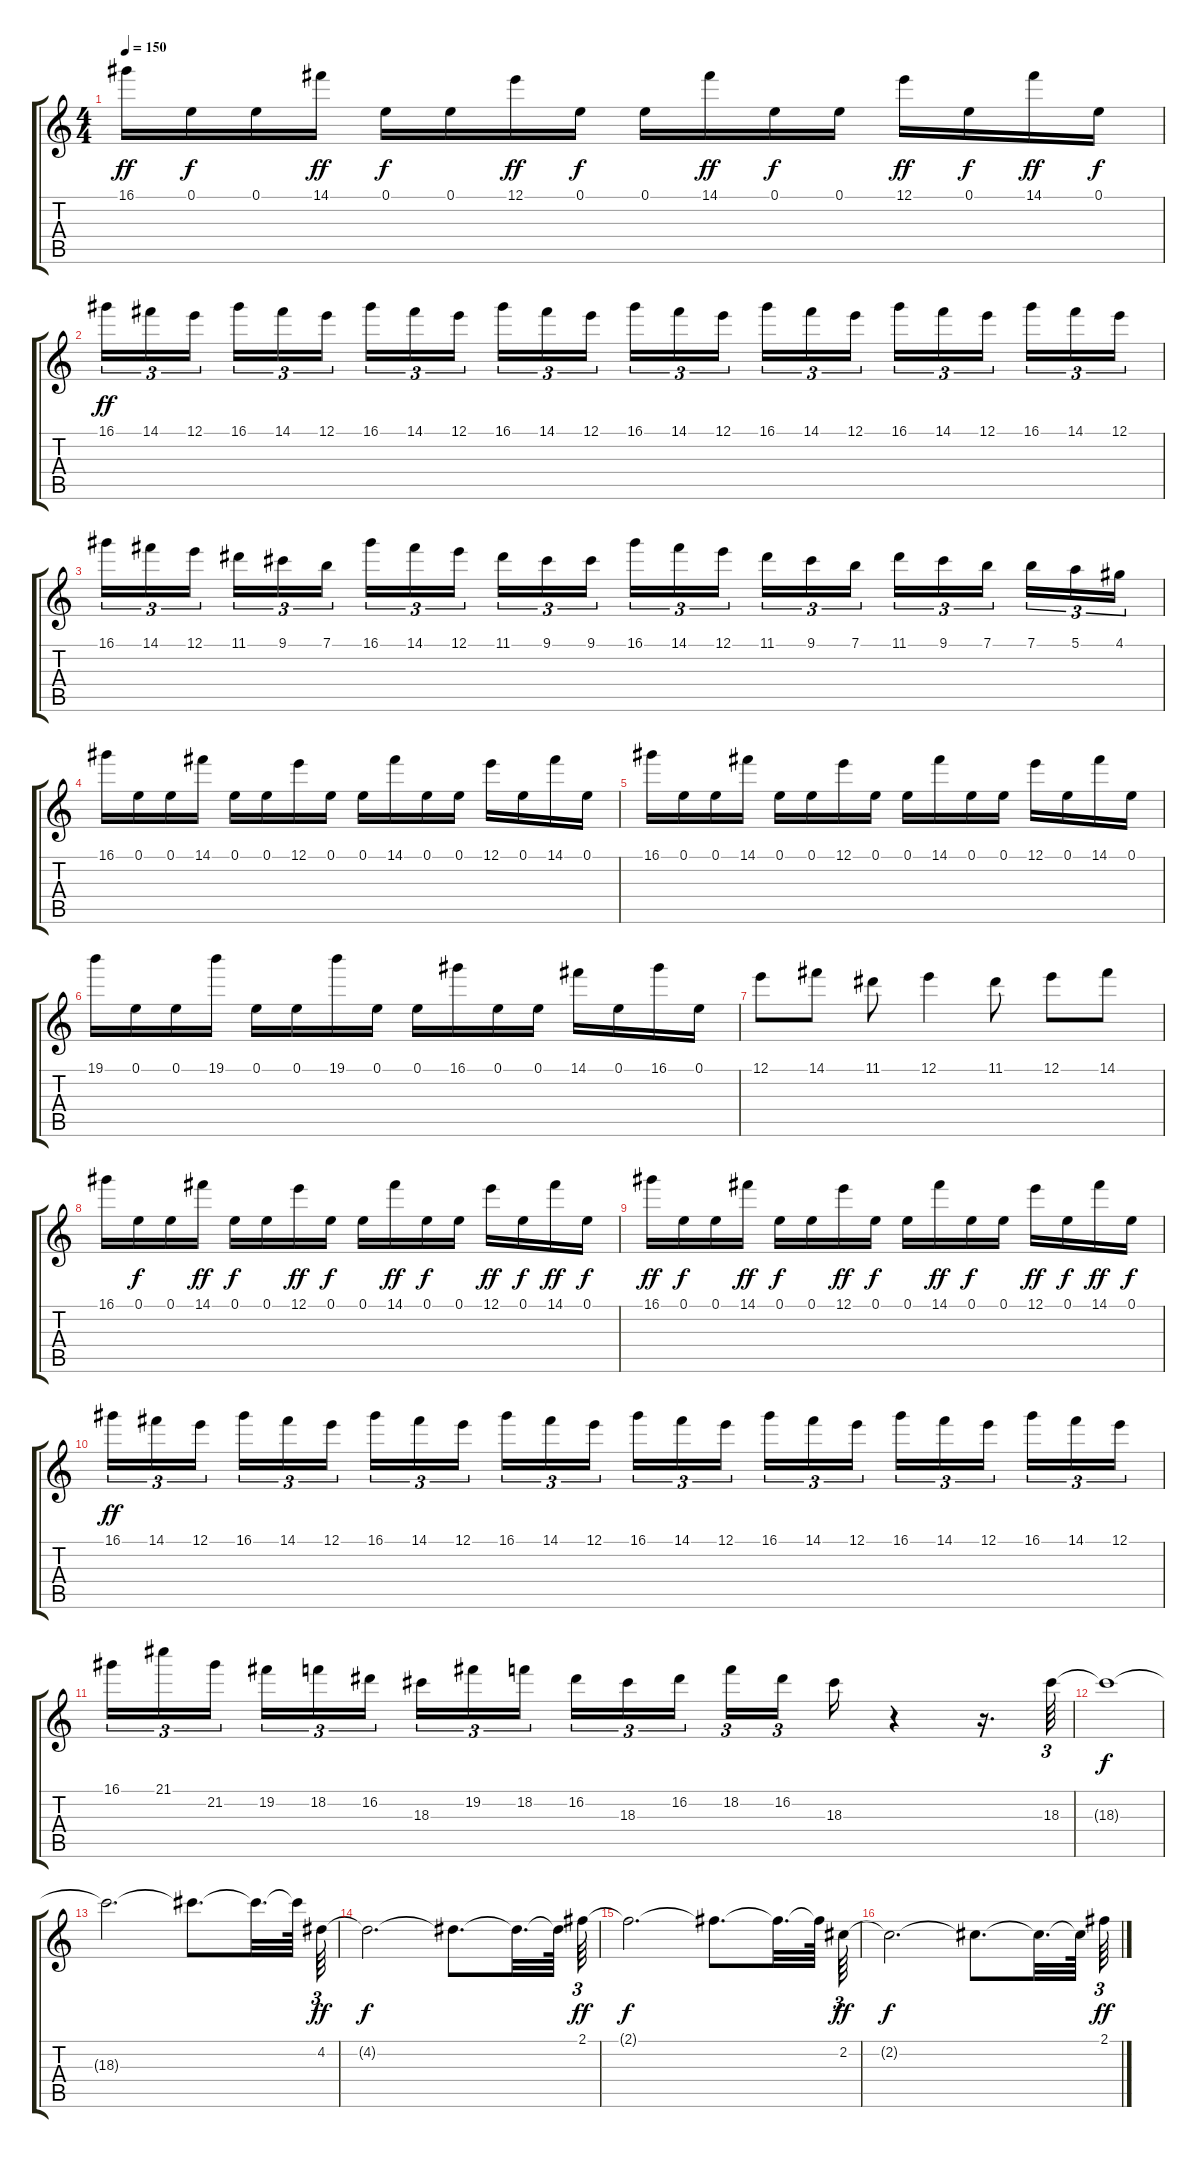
\track "" {instrument distortionguitar}
\staff {score tabs}
\tuning (E4 B3 G3 D3 A2 E2) {hide}
\ts (4 4)
\tempo 150
\clef g2
\ks c
16.1.16{dy ff} 0.1.16{dy f} 0.1.16 14.1.16{dy ff} 0.1.16{dy f} 0.1.16 12.1.16{dy ff} 0.1.16{dy f} 0.1.16 14.1.16{dy ff} 0.1.16{dy f} 0.1.16 12.1.16{dy ff} 0.1.16{dy f} 14.1.16{dy ff} 0.1.16{dy f} |
16.1.16{tu (3 2) dy ff} 14.1.16{tu (3 2)} 12.1.16{tu (3 2)} 16.1.16{tu (3 2)} 14.1.16{tu (3 2)} 12.1.16{tu (3 2)} 16.1.16{tu (3 2)} 14.1.16{tu (3 2)} 12.1.16{tu (3 2)} 16.1.16{tu (3 2)} 14.1.16{tu (3 2)} 12.1.16{tu (3 2)} 16.1.16{tu (3 2)} 14.1.16{tu (3 2)} 12.1.16{tu (3 2)} 16.1.16{tu (3 2)} 14.1.16{tu (3 2)} 12.1.16{tu (3 2)} 16.1.16{tu (3 2)} 14.1.16{tu (3 2)} 12.1.16{tu (3 2)} 16.1.16{tu (3 2)} 14.1.16{tu (3 2)} 12.1.16{tu (3 2)} |
16.1.16{tu (3 2)} 14.1.16{tu (3 2)} 12.1.16{tu (3 2)} 11.1.16{tu (3 2)} 9.1.16{tu (3 2)} 7.1.16{tu (3 2)} 16.1.16{tu (3 2)} 14.1.16{tu (3 2)} 12.1.16{tu (3 2)} 11.1.16{tu (3 2)} 9.1.16{tu (3 2)} 9.1.16{tu (3 2)} 16.1.16{tu (3 2)} 14.1.16{tu (3 2)} 12.1.16{tu (3 2)} 11.1.16{tu (3 2)} 9.1.16{tu (3 2)} 7.1.16{tu (3 2)} 11.1.16{tu (3 2)} 9.1.16{tu (3 2)} 7.1.16{tu (3 2)} 7.1.16{tu (3 2)} 5.1.16{tu (3 2)} 4.1.16{tu (3 2)} |
16.1.16 0.1.16 0.1.16 14.1.16 0.1.16 0.1.16 12.1.16 0.1.16 0.1.16 14.1.16 0.1.16 0.1.16 12.1.16 0.1.16 14.1.16 0.1.16 |
16.1.16 0.1.16 0.1.16 14.1.16 0.1.16 0.1.16 12.1.16 0.1.16 0.1.16 14.1.16 0.1.16 0.1.16 12.1.16 0.1.16 14.1.16 0.1.16 |
19.1.16 0.1.16 0.1.16 19.1.16 0.1.16 0.1.16 19.1.16 0.1.16 0.1.16 16.1.16 0.1.16 0.1.16 14.1.16 0.1.16 16.1.16 0.1.16 |
12.1.8 14.1.8 11.1.8 12.1.4 11.1.8 12.1.8 14.1.8 |
16.1.16 0.1.16{dy f} 0.1.16 14.1.16{dy ff} 0.1.16{dy f} 0.1.16 12.1.16{dy ff} 0.1.16{dy f} 0.1.16 14.1.16{dy ff} 0.1.16{dy f} 0.1.16 12.1.16{dy ff} 0.1.16{dy f} 14.1.16{dy ff} 0.1.16{dy f} |
16.1.16{dy ff} 0.1.16{dy f} 0.1.16 14.1.16{dy ff} 0.1.16{dy f} 0.1.16 12.1.16{dy ff} 0.1.16{dy f} 0.1.16 14.1.16{dy ff} 0.1.16{dy f} 0.1.16 12.1.16{dy ff} 0.1.16{dy f} 14.1.16{dy ff} 0.1.16{dy f} |
16.1.16{tu (3 2) dy ff} 14.1.16{tu (3 2)} 12.1.16{tu (3 2)} 16.1.16{tu (3 2)} 14.1.16{tu (3 2)} 12.1.16{tu (3 2)} 16.1.16{tu (3 2)} 14.1.16{tu (3 2)} 12.1.16{tu (3 2)} 16.1.16{tu (3 2)} 14.1.16{tu (3 2)} 12.1.16{tu (3 2)} 16.1.16{tu (3 2)} 14.1.16{tu (3 2)} 12.1.16{tu (3 2)} 16.1.16{tu (3 2)} 14.1.16{tu (3 2)} 12.1.16{tu (3 2)} 16.1.16{tu (3 2)} 14.1.16{tu (3 2)} 12.1.16{tu (3 2)} 16.1.16{tu (3 2)} 14.1.16{tu (3 2)} 12.1.16{tu (3 2)} |
16.1.16{tu (3 2)} 21.1.16{tu (3 2)} 21.2.16{tu (3 2)} 19.2.16{tu (3 2)} 18.2.16{tu (3 2)} 16.2.16{tu (3 2)} 18.3.16{tu (3 2)} 19.2.16{tu (3 2)} 18.2.16{tu (3 2)} 16.2.16{tu (3 2)} 18.3.16{tu (3 2)} 16.2.16{tu (3 2)} 18.2.16{tu (3 2)} 16.2.16{tu (3 2)} 18.3.16 r.4 r.16{d} 18.3.64{tu (3 2)} |
18.3{t}.1{dy f} |
18.3{t}.2{d} 18.3{t}.8{d} 18.3{t}.32{d} 18.3{t}.64 4.2.64{tu (3 2) dy ff} |
4.2{t}.2{d dy f} 4.2{t}.8{d} 4.2{t}.32{d} 4.2{t}.64 2.1.64{tu (3 2) dy ff} |
2.1{t}.2{d dy f} 2.1{t}.8{d} 2.1{t}.32{d} 2.1{t}.64 2.2.64{tu (3 2) dy ff} |
2.2{t}.2{d dy f} 2.2{t}.8{d} 2.2{t}.32{d} 2.2{t}.64 2.1.64{tu (3 2) dy ff}
